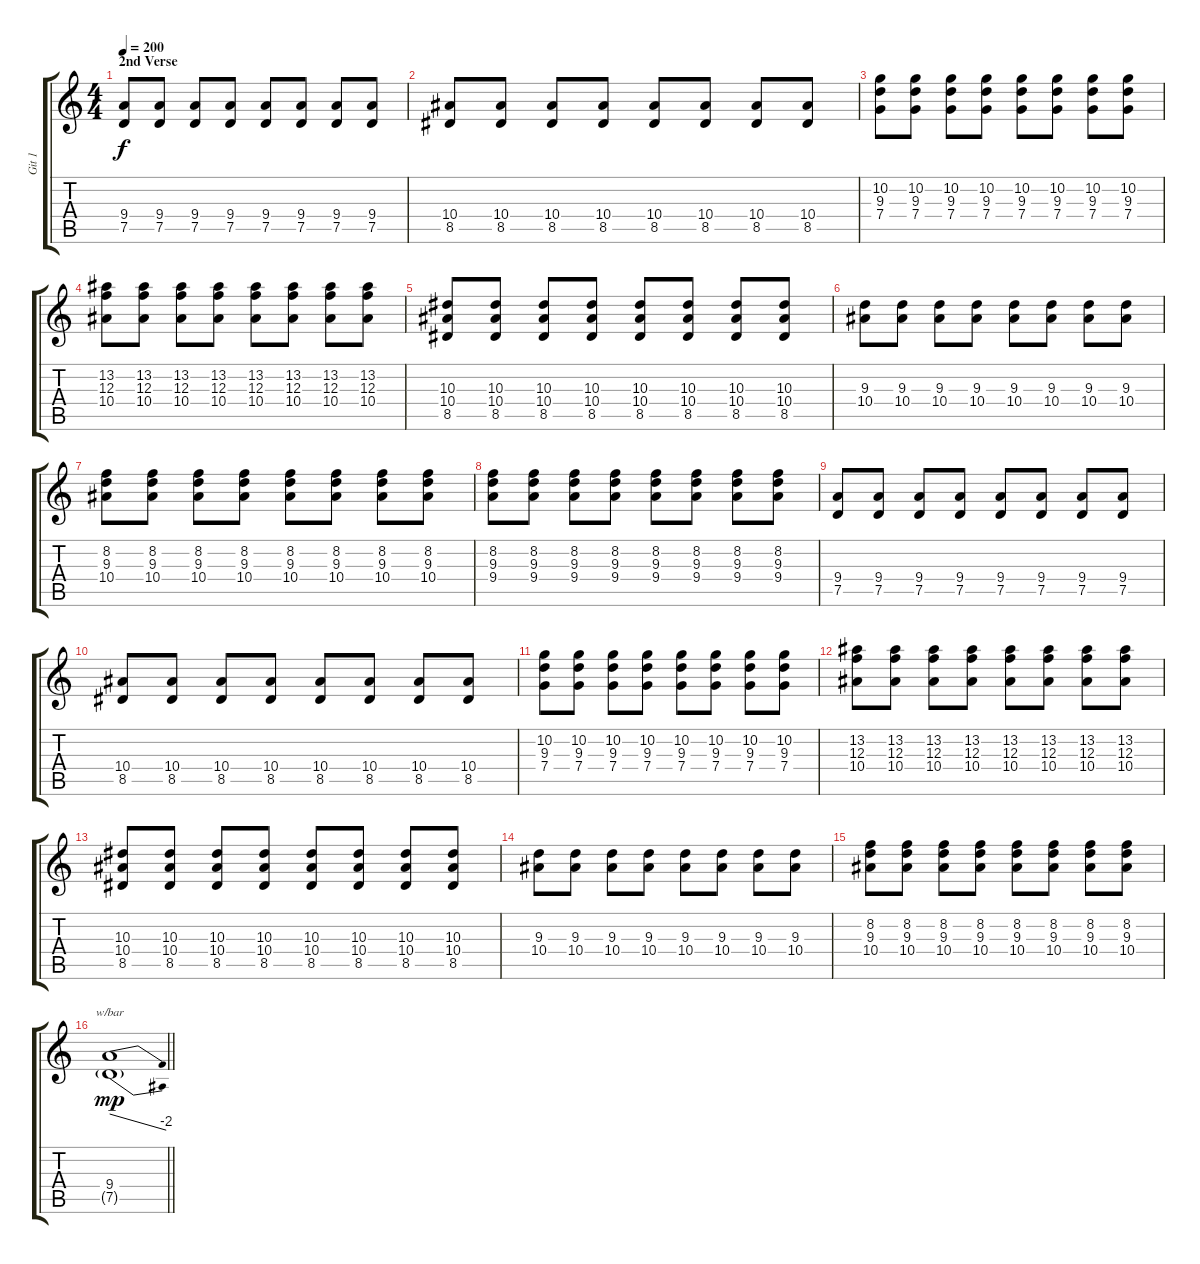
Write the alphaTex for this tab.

\track ("Git 1" "Git 1") {instrument overdrivenguitar}
\staff {score tabs}
\tuning (D4 A3 F3 C3 G2 D2) {hide}
\ts (4 4)
\section ("" "2nd Verse")
\tempo 200
\clef g2
\ks c
(9.4 7.5).8{dy f} (9.4 7.5).8 (9.4 7.5).8 (9.4 7.5).8 (9.4 7.5).8 (9.4 7.5).8 (9.4 7.5).8 (9.4 7.5).8 |
(10.4 8.5).8 (10.4 8.5).8 (10.4 8.5).8 (10.4 8.5).8 (10.4 8.5).8 (10.4 8.5).8 (10.4 8.5).8 (10.4 8.5).8 |
(10.2 9.3 7.4).8 (10.2 9.3 7.4).8 (10.2 9.3 7.4).8 (10.2 9.3 7.4).8 (10.2 9.3 7.4).8 (10.2 9.3 7.4).8 (10.2 9.3 7.4).8 (10.2 9.3 7.4).8 |
(13.2 12.3 10.4).8 (13.2 12.3 10.4).8 (13.2 12.3 10.4).8 (13.2 12.3 10.4).8 (13.2 12.3 10.4).8 (13.2 12.3 10.4).8 (13.2 12.3 10.4).8 (13.2 12.3 10.4).8 |
(10.3 10.4 8.5).8 (10.3 10.4 8.5).8 (10.3 10.4 8.5).8 (10.3 10.4 8.5).8 (10.3 10.4 8.5).8 (10.3 10.4 8.5).8 (10.3 10.4 8.5).8 (10.3 10.4 8.5).8 |
(9.3 10.4).8 (9.3 10.4).8 (9.3 10.4).8 (9.3 10.4).8 (9.3 10.4).8 (9.3 10.4).8 (9.3 10.4).8 (9.3 10.4).8 |
(8.2 9.3 10.4).8 (8.2 9.3 10.4).8 (8.2 9.3 10.4).8 (8.2 9.3 10.4).8 (8.2 9.3 10.4).8 (8.2 9.3 10.4).8 (8.2 9.3 10.4).8 (8.2 9.3 10.4).8 |
(8.2 9.3 9.4).8 (8.2 9.3 9.4).8 (8.2 9.3 9.4).8 (8.2 9.3 9.4).8 (8.2 9.3 9.4).8 (8.2 9.3 9.4).8 (8.2 9.3 9.4).8 (8.2 9.3 9.4).8 |
(9.4 7.5).8 (9.4 7.5).8 (9.4 7.5).8 (9.4 7.5).8 (9.4 7.5).8 (9.4 7.5).8 (9.4 7.5).8 (9.4 7.5).8 |
(10.4 8.5).8 (10.4 8.5).8 (10.4 8.5).8 (10.4 8.5).8 (10.4 8.5).8 (10.4 8.5).8 (10.4 8.5).8 (10.4 8.5).8 |
(10.2 9.3 7.4).8 (10.2 9.3 7.4).8 (10.2 9.3 7.4).8 (10.2 9.3 7.4).8 (10.2 9.3 7.4).8 (10.2 9.3 7.4).8 (10.2 9.3 7.4).8 (10.2 9.3 7.4).8 |
(13.2 12.3 10.4).8 (13.2 12.3 10.4).8 (13.2 12.3 10.4).8 (13.2 12.3 10.4).8 (13.2 12.3 10.4).8 (13.2 12.3 10.4).8 (13.2 12.3 10.4).8 (13.2 12.3 10.4).8 |
(10.3 10.4 8.5).8 (10.3 10.4 8.5).8 (10.3 10.4 8.5).8 (10.3 10.4 8.5).8 (10.3 10.4 8.5).8 (10.3 10.4 8.5).8 (10.3 10.4 8.5).8 (10.3 10.4 8.5).8 |
(9.3 10.4).8 (9.3 10.4).8 (9.3 10.4).8 (9.3 10.4).8 (9.3 10.4).8 (9.3 10.4).8 (9.3 10.4).8 (9.3 10.4).8 |
(8.2 9.3 10.4).8 (8.2 9.3 10.4).8 (8.2 9.3 10.4).8 (8.2 9.3 10.4).8 (8.2 9.3 10.4).8 (8.2 9.3 10.4).8 (8.2 9.3 10.4).8 (8.2 9.3 10.4).8 |
\barLineRight lightlight
(9.4 7.5{g}).1{tbe (dive default 0 0 60 -8) dy mp}
